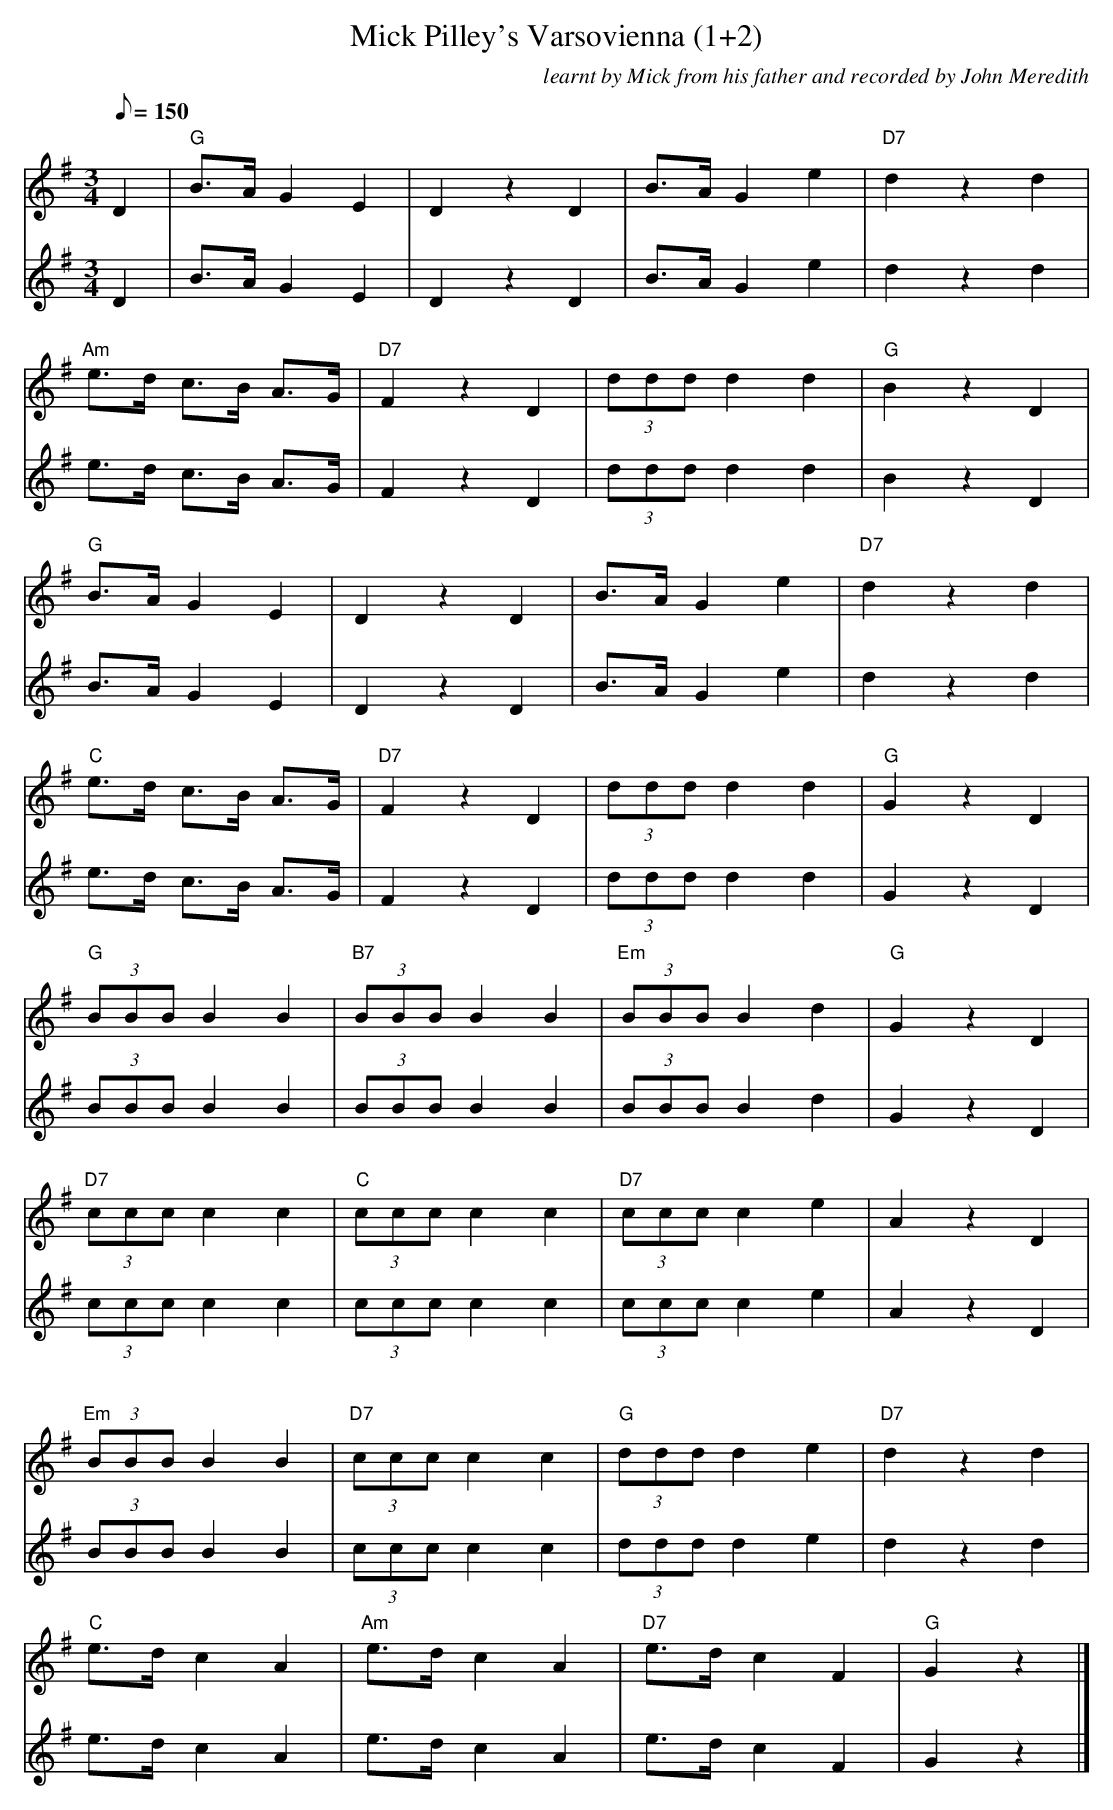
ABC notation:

X:1
T:Mick Pilley's Varsovienna (1+2)
C:learnt by Mick from his father and recorded by John Meredith
M:3/4
L:1/8
Q:150
K:G
V:1
D2|"G"B>AG2E2|D2z2D2|B>AG2e2|"D7"d2z2d2|
"Am"e>d c>B A>G|"D7"F2z2D2|(3ddd d2d2|"G"B2z2D2|
"G"B>AG2E2|D2z2D2|B>AG2e2|"D7"d2z2d2|
"C"e>d c>B A>G|"D7"F2z2D2|(3ddd d2d2|"G"G2z2D2|
"G"(3BBBB2B2|"B7"(3BBBB2B2|"Em"(3BBBB2d2|"G"G2z2D2|
"D7"(3ccc c2c2|"C"(3ccc c2c2|"D7"(3ccc c2e2|A2z2D2|
"Em"(3BBBB2B2|"D7"(3ccc c2c2|"G"(3dddd2e2|"D7"d2z2d2|
"C"e>d c2A2|"Am"e>dc2A2|"D7"e>d c2 F2|"G"G2z2|]
V:2
D2|B>AG2E2|D2z2D2|B>AG2e2|d2z2d2|
e>d c>B A>G|F2z2D2|(3ddd d2d2|B2z2D2|
B>AG2E2|D2z2D2|B>AG2e2|d2z2d2|
e>d c>B A>G|F2z2D2|(3ddd d2d2|G2z2D2|
(3BBBB2B2|(3BBBB2B2|(3BBBB2d2|G2z2D2|
(3ccc c2c2|(3ccc c2c2|(3ccc c2e2|A2z2D2|
(3BBBB2B2|(3ccc c2c2|(3dddd2e2|d2z2d2|
e>d c2A2|e>dc2A2|e>d c2 F2|G2z2|]
